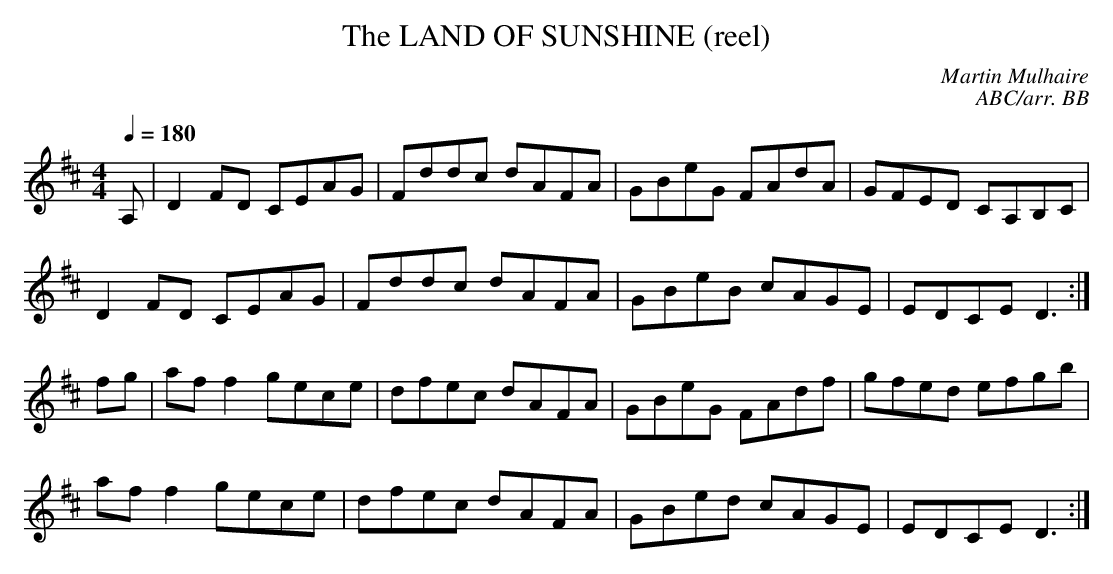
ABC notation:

X:1
T:LAND OF SUNSHINE (reel), The
C:Martin Mulhaire
C:ABC/arr. BB
Q:1/4=180
M:4/4
L:1/8
K:D % Transposed from C
A,|D2FD CEAG|Fddc dAFA|GBeG FAdA|GFED CA,B,C|
D2 FD CEAG|Fddc dAFA|GBeB cAGE|EDCE D3 :|
fg|af f2 gece|dfec dAFA|GBeG FAdf|gfed efgb|
af f2 gece|dfec dAFA|GBed cAGE|EDCE D3 :|
